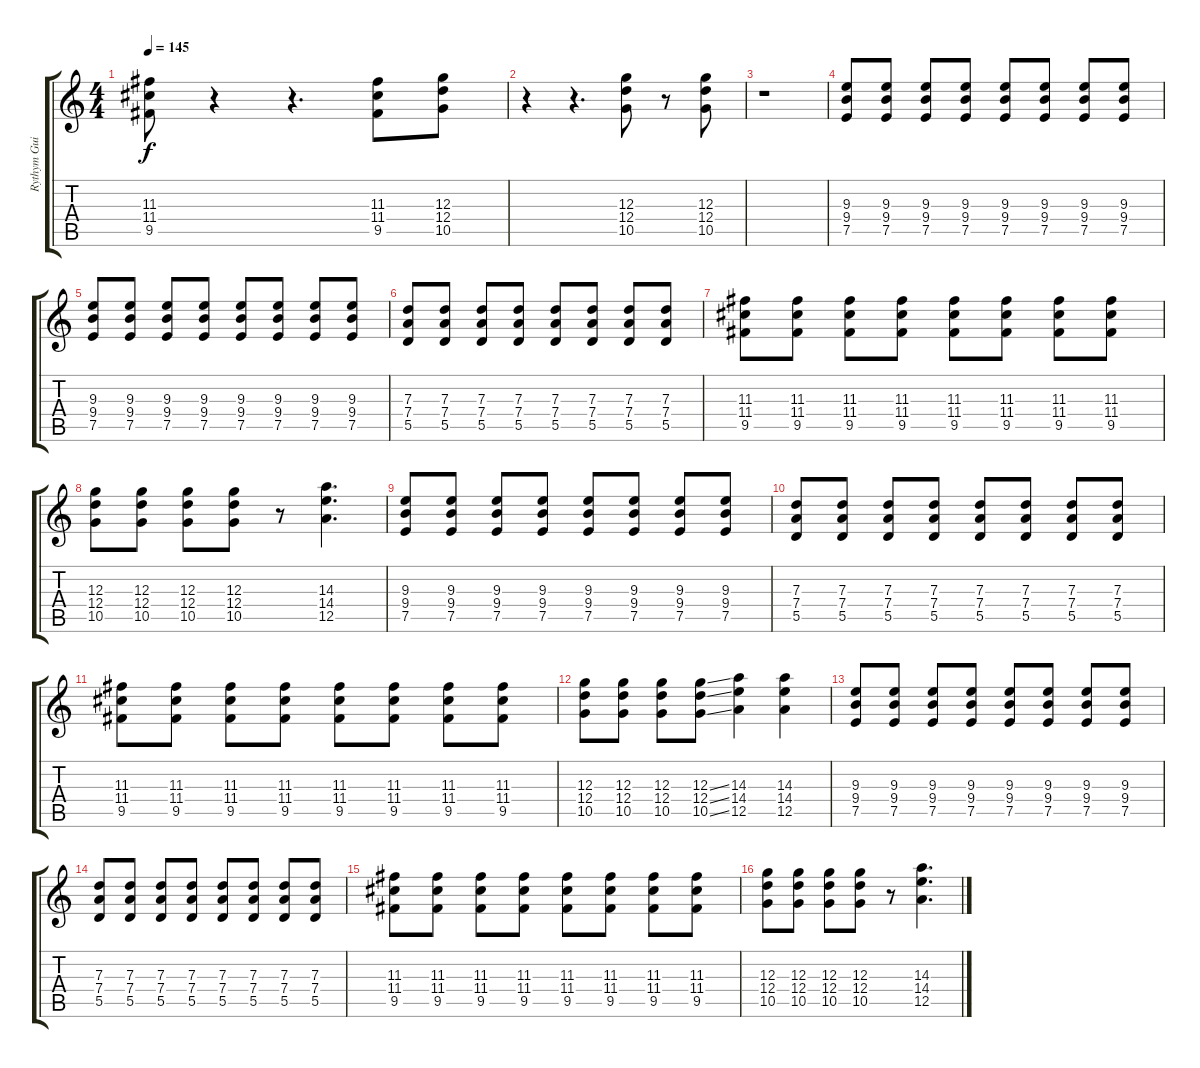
\track ("Rythym Guitar" "Rythym Gui") {instrument distortionguitar}
\staff {score tabs}
\tuning (E4 B3 G3 D3 A2 E2) {hide}
\ts (4 4)
\tempo 145
\clef g2
\ks c
(11.3 11.4 9.5).8{dy f} r.4 r.4{d} (11.3 11.4 9.5).8 (12.3 12.4 10.5).8 |
r.4 r.4{d} (12.3 12.4 10.5).8 r.8 (12.3 12.4 10.5).8 |
r.1 |
(9.3 9.4 7.5).8 (9.3 9.4 7.5).8 (9.3 9.4 7.5).8 (9.3 9.4 7.5).8 (9.3 9.4 7.5).8 (9.3 9.4 7.5).8 (9.3 9.4 7.5).8 (9.3 9.4 7.5).8 |
(9.3 9.4 7.5).8 (9.3 9.4 7.5).8 (9.3 9.4 7.5).8 (9.3 9.4 7.5).8 (9.3 9.4 7.5).8 (9.3 9.4 7.5).8 (9.3 9.4 7.5).8 (9.3 9.4 7.5).8 |
(7.3 7.4 5.5).8 (7.3 7.4 5.5).8 (7.3 7.4 5.5).8 (7.3 7.4 5.5).8 (7.3 7.4 5.5).8 (7.3 7.4 5.5).8 (7.3 7.4 5.5).8 (7.3 7.4 5.5).8 |
(11.3 11.4 9.5).8 (11.3 11.4 9.5).8 (11.3 11.4 9.5).8 (11.3 11.4 9.5).8 (11.3 11.4 9.5).8 (11.3 11.4 9.5).8 (11.3 11.4 9.5).8 (11.3 11.4 9.5).8 |
(12.3 12.4 10.5).8 (12.3 12.4 10.5).8 (12.3 12.4 10.5).8 (12.3 12.4 10.5).8 r.8 (14.3 14.4 12.5).4{d} |
(9.3 9.4 7.5).8 (9.3 9.4 7.5).8 (9.3 9.4 7.5).8 (9.3 9.4 7.5).8 (9.3 9.4 7.5).8 (9.3 9.4 7.5).8 (9.3 9.4 7.5).8 (9.3 9.4 7.5).8 |
(7.3 7.4 5.5).8 (7.3 7.4 5.5).8 (7.3 7.4 5.5).8 (7.3 7.4 5.5).8 (7.3 7.4 5.5).8 (7.3 7.4 5.5).8 (7.3 7.4 5.5).8 (7.3 7.4 5.5).8 |
(11.3 11.4 9.5).8 (11.3 11.4 9.5).8 (11.3 11.4 9.5).8 (11.3 11.4 9.5).8 (11.3 11.4 9.5).8 (11.3 11.4 9.5).8 (11.3 11.4 9.5).8 (11.3 11.4 9.5).8 |
(12.3 12.4 10.5).8 (12.3 12.4 10.5).8 (12.3 12.4 10.5).8 (12.3{ss} 12.4{ss} 10.5{ss}).8 (14.3 14.4 12.5).4 (14.3 14.4 12.5).4 |
(9.3 9.4 7.5).8 (9.3 9.4 7.5).8 (9.3 9.4 7.5).8 (9.3 9.4 7.5).8 (9.3 9.4 7.5).8 (9.3 9.4 7.5).8 (9.3 9.4 7.5).8 (9.3 9.4 7.5).8 |
(7.3 7.4 5.5).8 (7.3 7.4 5.5).8 (7.3 7.4 5.5).8 (7.3 7.4 5.5).8 (7.3 7.4 5.5).8 (7.3 7.4 5.5).8 (7.3 7.4 5.5).8 (7.3 7.4 5.5).8 |
(11.3 11.4 9.5).8 (11.3 11.4 9.5).8 (11.3 11.4 9.5).8 (11.3 11.4 9.5).8 (11.3 11.4 9.5).8 (11.3 11.4 9.5).8 (11.3 11.4 9.5).8 (11.3 11.4 9.5).8 |
(12.3 12.4 10.5).8 (12.3 12.4 10.5).8 (12.3 12.4 10.5).8 (12.3 12.4 10.5).8 r.8 (14.3 14.4 12.5).4{d}
